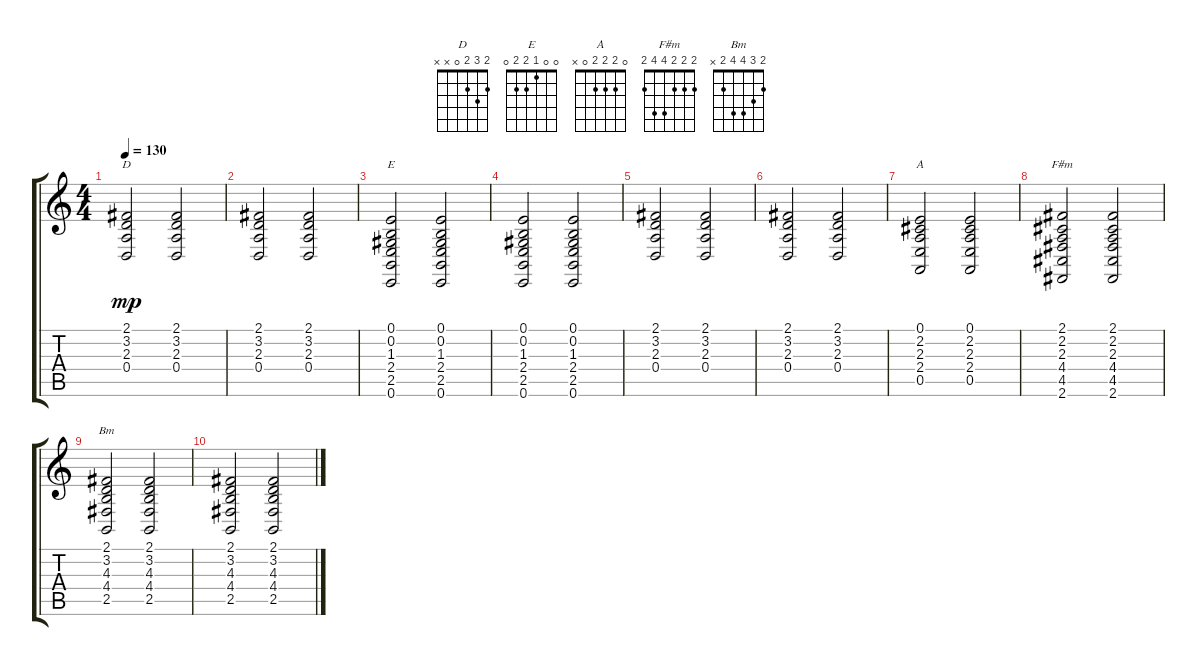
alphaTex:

\track "" {instrument acousticgrandpiano}
\staff {score tabs}
\tuning (E4 B3 G3 D3 A2 E2) {hide}
\chord ("D" 2 3 2 0 x x)
\chord ("E" 0 0 1 2 2 0)
\chord ("A" 0 2 2 2 0 x)
\chord ("F#m" 2 2 2 4 4 2)
\chord ("Bm" 2 3 4 4 2 x)
\ts (4 4)
\tempo 130
\clef g2
\ks c
(2.1 3.2 2.3 0.4).2{ch "D" dy mp} (2.1 3.2 2.3 0.4).2 |
(2.1 3.2 2.3 0.4).2 (2.1 3.2 2.3 0.4).2 |
(0.1 0.2 1.3 2.4 2.5 0.6).2{ch "E"} (0.1 0.2 1.3 2.4 2.5 0.6).2 |
(0.1 0.2 1.3 2.4 2.5 0.6).2 (0.1 0.2 1.3 2.4 2.5 0.6).2 |
(2.1 3.2 2.3 0.4).2 (2.1 3.2 2.3 0.4).2 |
(2.1 3.2 2.3 0.4).2 (2.1 3.2 2.3 0.4).2 |
(0.1 2.2 2.3 2.4 0.5).2{ch "A"} (0.1 2.2 2.3 2.4 0.5).2 |
(2.1 2.2 2.3 4.4 4.5 2.6).2{ch "F#m"} (2.1 2.2 2.3 4.4 4.5 2.6).2 |
(2.1 3.2 4.3 4.4 2.5).2{ch "Bm"} (2.1 3.2 4.3 4.4 2.5).2 |
(2.1 3.2 4.3 4.4 2.5).2 (2.1 3.2 4.3 4.4 2.5).2
